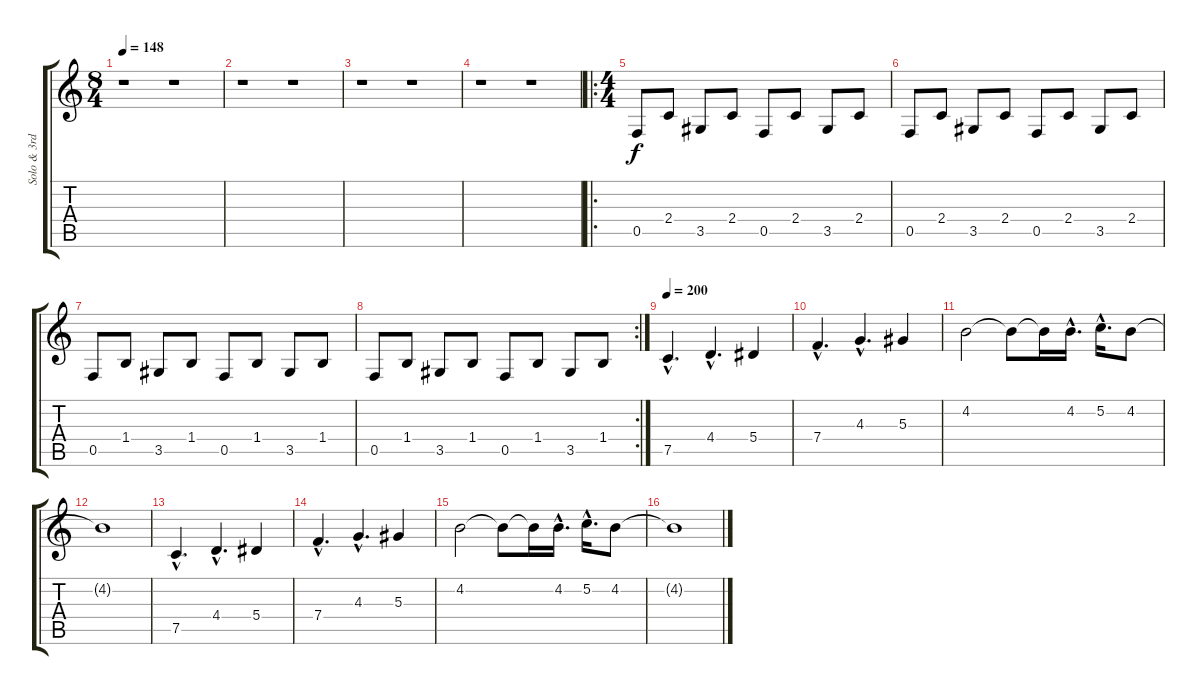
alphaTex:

\track ("Solo & 3rd guit" "Solo & 3rd") {instrument distortionguitar}
\staff {score tabs}
\tuning (C4 G3 Eb3 Bb2 F2 C2) {hide}
\ts (8 4)
\tempo 148
\clef g2
\ks c
r.1{dy f} r.1 |
r.1 r.1 |
r.1 r.1 |
r.1 r.1 |
\ro
\ts (4 4)
0.5.8 2.4.8 3.5.8 2.4.8 0.5.8 2.4.8 3.5.8 2.4.8 |
0.5.8 2.4.8 3.5.8 2.4.8 0.5.8 2.4.8 3.5.8 2.4.8 |
0.5.8 1.4.8 3.5.8 1.4.8 0.5.8 1.4.8 3.5.8 1.4.8 |
\rc 2
0.5.8 1.4.8 3.5.8 1.4.8 0.5.8 1.4.8 3.5.8 1.4.8 |
\tempo 200
7.5{hac}.4{d} 4.4{hac}.4{d} 5.4.4 |
7.4{hac}.4{d} 4.3{hac}.4{d} 5.3.4 |
4.2.2 4.2{t}.8 4.2{t}.16 4.2{hac}.16{d} 5.2{hac}.16{d} 4.2.8 |
4.2{t}.1 |
7.5{hac}.4{d} 4.4{hac}.4{d} 5.4.4 |
7.4{hac}.4{d} 4.3{hac}.4{d} 5.3.4 |
4.2.2 4.2{t}.8 4.2{t}.16 4.2{hac}.16{d} 5.2{hac}.16{d} 4.2.8 |
4.2{t}.1
